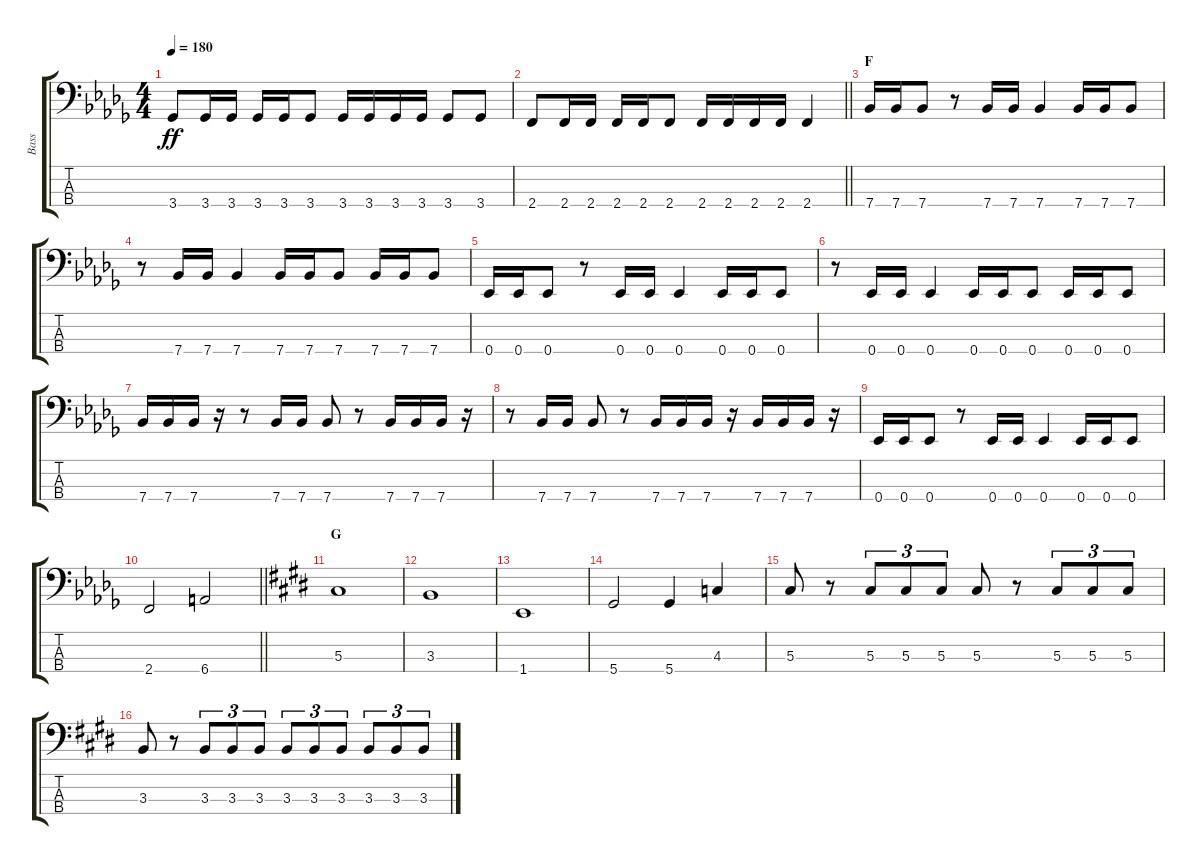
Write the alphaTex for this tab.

\track ("Bass" "Bass") {instrument electricbasspick}
\staff {score tabs}
\tuning (Gb2 Db2 Ab1 Eb1) {hide}
\ts (4 4)
\tempo 180
\clef f4
\ks db
3.4.8{dy ff} 3.4.16 3.4.16 3.4.16 3.4.16 3.4.8 3.4.16 3.4.16 3.4.16 3.4.16 3.4.8 3.4.8 |
\barLineRight lightlight
2.4.8 2.4.16 2.4.16 2.4.16 2.4.16 2.4.8 2.4.16 2.4.16 2.4.16 2.4.16 2.4.4 |
\section ("" "F")
7.4.16 7.4.16 7.4.8 r.8 7.4.16 7.4.16 7.4.4 7.4.16 7.4.16 7.4.8 |
r.8 7.4.16 7.4.16 7.4.4 7.4.16 7.4.16 7.4.8 7.4.16 7.4.16 7.4.8 |
0.4.16 0.4.16 0.4.8 r.8 0.4.16 0.4.16 0.4.4 0.4.16 0.4.16 0.4.8 |
r.8 0.4.16 0.4.16 0.4.4 0.4.16 0.4.16 0.4.8 0.4.16 0.4.16 0.4.8 |
7.4.16 7.4.16 7.4.16 r.16 r.8 7.4.16 7.4.16 7.4.8 r.8 7.4.16 7.4.16 7.4.16 r.16 |
r.8 7.4.16 7.4.16 7.4.8 r.8 7.4.16 7.4.16 7.4.16 r.16 7.4.16 7.4.16 7.4.16 r.16 |
0.4.16 0.4.16 0.4.8 r.8 0.4.16 0.4.16 0.4.4 0.4.16 0.4.16 0.4.8 |
\barLineRight lightlight
2.4.2 6.4.2 |
\section ("" "G")
\ks e
5.3.1 |
3.3.1 |
1.4.1 |
5.4.2 5.4.4 4.3.4 |
5.3.8 r.8 5.3.8{tu (3 2)} 5.3.8{tu (3 2)} 5.3.8{tu (3 2)} 5.3.8 r.8 5.3.8{tu (3 2)} 5.3.8{tu (3 2)} 5.3.8{tu (3 2)} |
3.3.8 r.8 3.3.8{tu (3 2)} 3.3.8{tu (3 2)} 3.3.8{tu (3 2)} 3.3.8{tu (3 2)} 3.3.8{tu (3 2)} 3.3.8{tu (3 2)} 3.3.8{tu (3 2)} 3.3.8{tu (3 2)} 3.3.8{tu (3 2)}
